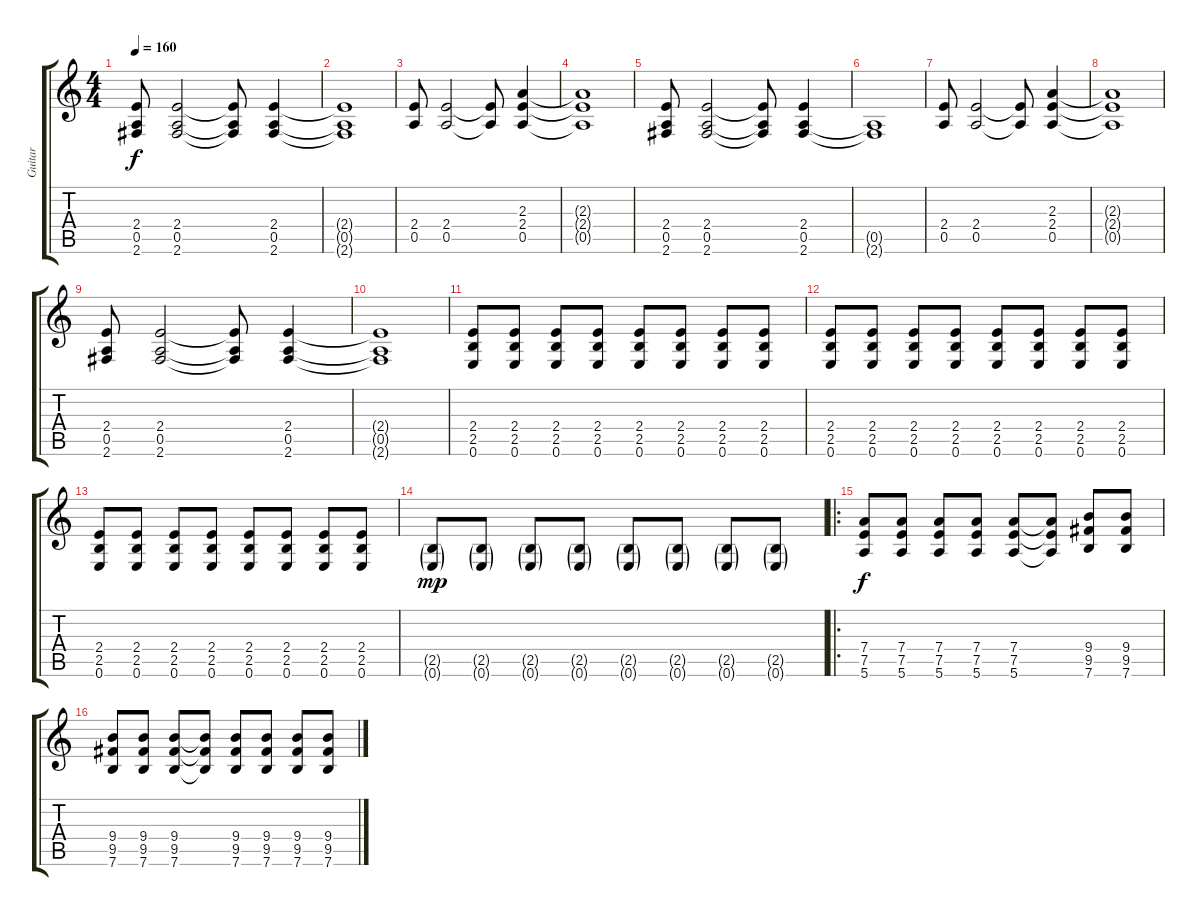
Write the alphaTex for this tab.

\track ("Guitar" "Guitar") {instrument distortionguitar}
\staff {score tabs}
\tuning (E4 B3 G3 D3 A2 E2) {hide}
\ts (4 4)
\tempo 160
\clef g2
\ks c
(2.4 0.5 2.6).8{dy f volume 7} (2.4 0.5 2.6).2 (2.4{t} 0.5{t} 2.6{t}).8 (2.4 0.5 2.6).4{volume 16} |
(2.4{t} 0.5{t} 2.6{t}).1 |
(2.4 0.5).8{volume 7} (2.4 0.5).2 (2.4{t} 0.5{t}).8 (2.3 2.4 0.5).4 |
(2.3{t} 2.4{t} 0.5{t}).1 |
(2.4 0.5 2.6).8{volume 7} (2.4 0.5 2.6).2 (2.4{t} 0.5{t} 2.6{t}).8 (2.4 0.5 2.6).4 |
(0.5{t} 2.6{t}).1 |
(2.4 0.5).8{volume 7} (2.4 0.5).2 (2.4{t} 0.5{t}).8 (2.3 2.4 0.5).4 |
(2.3{t} 2.4{t} 0.5{t}).1 |
(2.4 0.5 2.6).8{volume 7} (2.4 0.5 2.6).2 (2.4{t} 0.5{t} 2.6{t}).8 (2.4 0.5 2.6).4 |
(2.4{t} 0.5{t} 2.6{t}).1 |
(2.4 2.5 0.6).8{volume 13 instrument distortionguitar} (2.4 2.5 0.6).8 (2.4 2.5 0.6).8 (2.4 2.5 0.6).8 (2.4 2.5 0.6).8 (2.4 2.5 0.6).8 (2.4 2.5 0.6).8 (2.4 2.5 0.6).8 |
(2.4 2.5 0.6).8 (2.4 2.5 0.6).8 (2.4 2.5 0.6).8 (2.4 2.5 0.6).8 (2.4 2.5 0.6).8 (2.4 2.5 0.6).8 (2.4 2.5 0.6).8 (2.4 2.5 0.6).8 |
(2.4 2.5 0.6).8 (2.4 2.5 0.6).8 (2.4 2.5 0.6).8 (2.4 2.5 0.6).8 (2.4 2.5 0.6).8 (2.4 2.5 0.6).8 (2.4 2.5 0.6).8 (2.4 2.5 0.6).8 |
(2.5{g} 0.6{g}).8{dy mp} (2.5{g} 0.6{g}).8 (2.5{g} 0.6{g}).8 (2.5{g} 0.6{g}).8 (2.5{g} 0.6{g}).8 (2.5{g} 0.6{g}).8 (2.5{g} 0.6{g}).8 (2.5{g} 0.6{g}).8 |
\ro
(7.4 7.5 5.6).8{dy f} (7.4 7.5 5.6).8 (7.4 7.5 5.6).8 (7.4 7.5 5.6).8 (7.4 7.5 5.6).8 (7.4{t} 7.5{t} 5.6{t}).8 (9.4 9.5 7.6).8 (9.4 9.5 7.6).8 |
(9.4 9.5 7.6).8 (9.4 9.5 7.6).8 (9.4 9.5 7.6).8 (9.4{t} 9.5{t} 7.6{t}).8 (9.4 9.5 7.6).8 (9.4 9.5 7.6).8 (9.4 9.5 7.6).8 (9.4 9.5 7.6).8
